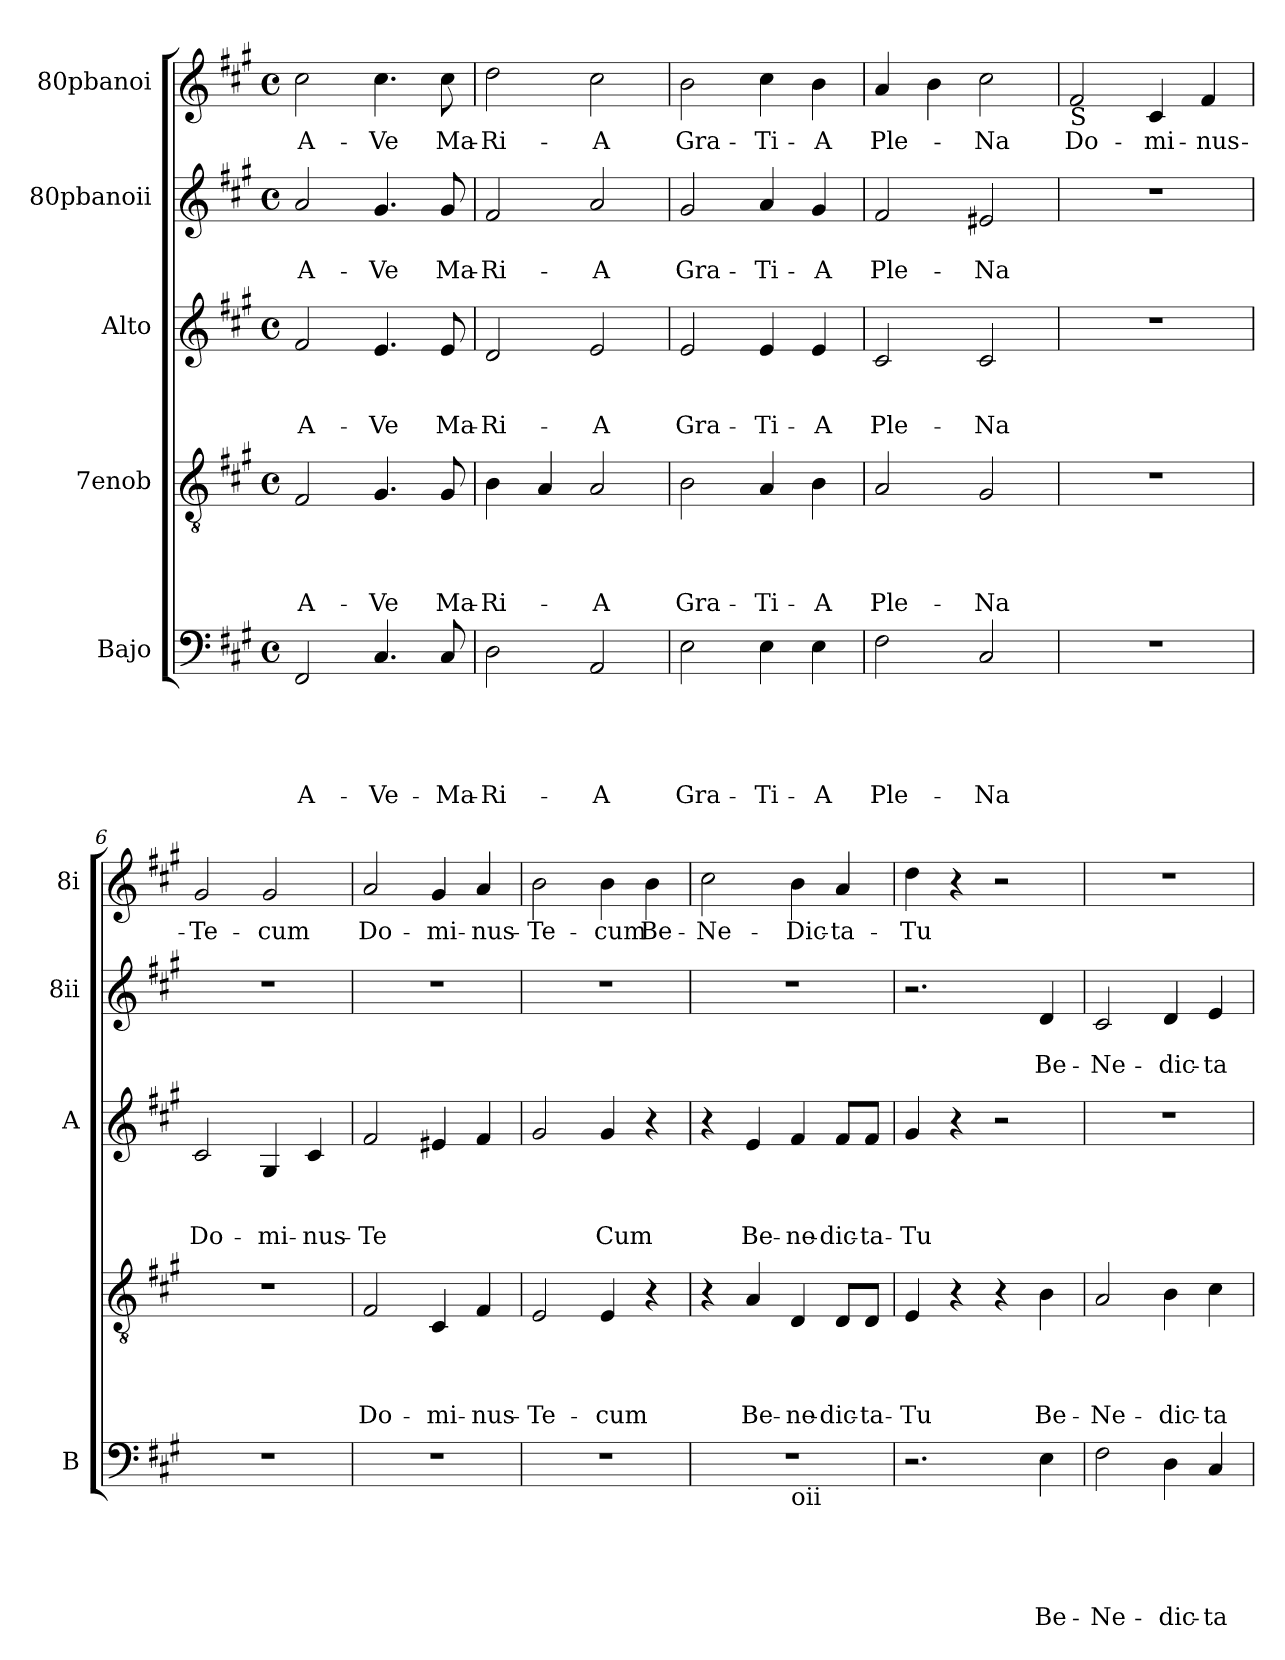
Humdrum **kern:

**kern	**text	**text	**text	**text	**text	**kern	**text	**text	**text	**text	**kern	**text	**text	**text	**kern	**text	**text	**kern	**text
*part5	*part5	*part5	*part5	*part5	*part5	*part4	*part4	*part4	*part4	*part4	*part3	*part3	*part3	*part3	*part2	*part2	*part2	*part1	*part1
*staff5	*staff5	*staff5	*staff5	*staff5	*staff5	*staff4	*staff4	*staff4	*staff4	*staff4	*staff3	*staff3	*staff3	*staff3	*staff2	*staff2	*staff2	*staff1	*staff1
*I"Bajo	*	*	*	*	*	*I"7enob	*	*	*	*	*I"Alto	*	*	*	*I"80pbanoii	*	*	*I"80pbanoi	*
*I'B	*	*	*	*	*	*	*	*	*	*	*I'A	*	*	*	*I'8ii	*	*	*I'8i	*
*clefF4	*	*	*	*	*	*clefGv2	*	*	*	*	*clefG2	*	*	*	*clefG2	*	*	*clefG2	*
*k[f#c#g#]	*	*	*	*	*	*k[f#c#g#]	*	*	*	*	*k[f#c#g#]	*	*	*	*k[f#c#g#]	*	*	*k[f#c#g#]	*
*A:	*	*	*	*	*	*A:	*	*	*	*	*A:	*	*	*	*A:	*	*	*A:	*
*M4/4	*	*	*	*	*	*M4/4	*	*	*	*	*M4/4	*	*	*	*M4/4	*	*	*M4/4	*
*met(c)	*	*	*	*	*	*met(c)	*	*	*	*	*met(c)	*	*	*	*met(c)	*	*	*met(c)	*
=1	=1	=1	=1	=1	=1	=1	=1	=1	=1	=1	=1	=1	=1	=1	=1	=1	=1	=1	=1
!	!	!	!	!	!LO:LY:b	!	!	!	!	!LO:LY:b	!	!	!	!LO:LY:b	!	!	!LO:LY:b	!	!LO:LY:b
2FF#/	.	.	.	.	A-	2F#/	.	.	.	A-	2f#/	.	.	A-	2a/	.	A-	2cc#\	A-
!	!	!	!	!	!LO:LY:b	!	!	!	!	!LO:LY:b	!	!	!	!LO:LY:b	!	!	!LO:LY:b	!	!LO:LY:b
4.C#/	.	.	.	.	-Ve-	4.G#/	.	.	.	-Ve	4.e/	.	.	-Ve	4.g#/	.	-Ve	4.cc#\	-Ve
!	!	!	!	!	!LO:LY:b	!	!	!	!	!LO:LY:b	!	!	!	!LO:LY:b	!	!	!LO:LY:b	!	!LO:LY:b
8C#/	.	.	.	.	-Ma-	8G#/	.	.	.	Ma-	8e/	.	.	Ma-	8g#/	.	Ma-	8cc#\	Ma-
=2	=2	=2	=2	=2	=2	=2	=2	=2	=2	=2	=2	=2	=2	=2	=2	=2	=2	=2	=2
!	!	!	!	!	!LO:LY:b	!	!	!	!	!LO:LY:b	!	!	!	!LO:LY:b	!	!	!LO:LY:b	!	!LO:LY:b
2D\	.	.	.	.	-Ri-	4B\	.	.	.	-Ri-	2d/	.	.	-Ri-	2f#/	.	-Ri-	2dd\	-Ri-
.	.	.	.	.	.	4A/	.	.	.	.	.	.	.	.	.	.	.	.	.
!	!	!	!	!	!LO:LY:b	!	!	!	!	!LO:LY:b	!	!	!	!LO:LY:b	!	!	!LO:LY:b	!	!LO:LY:b
2AA/	.	.	.	.	-A	2A/	.	.	.	-A	2e/	.	.	-A	2a/	.	-A	2cc#\	-A
=3	=3	=3	=3	=3	=3	=3	=3	=3	=3	=3	=3	=3	=3	=3	=3	=3	=3	=3	=3
!	!	!	!	!	!LO:LY:b	!	!	!	!	!LO:LY:b	!	!	!	!LO:LY:b	!	!	!LO:LY:b	!	!LO:LY:b
2E\	.	.	.	.	Gra-	2B\	.	.	.	Gra-	2e/	.	.	Gra-	2g#/	.	Gra-	2b\	Gra-
!	!	!	!	!	!LO:LY:b	!	!	!	!	!LO:LY:b	!	!	!	!LO:LY:b	!	!	!LO:LY:b	!	!LO:LY:b
4E\	.	.	.	.	-Ti-	4A/	.	.	.	-Ti-	4e/	.	.	-Ti-	4a/	.	-Ti-	4cc#\	-Ti-
!	!	!	!	!	!LO:LY:b	!	!	!	!	!LO:LY:b	!	!	!	!LO:LY:b	!	!	!LO:LY:b	!	!LO:LY:b
4E\	.	.	.	.	-A	4B\	.	.	.	-A	4e/	.	.	-A	4g#/	.	-A	4b\	-A
=4	=4	=4	=4	=4	=4	=4	=4	=4	=4	=4	=4	=4	=4	=4	=4	=4	=4	=4	=4
!	!	!	!	!	!LO:LY:b	!	!	!	!	!LO:LY:b	!	!	!	!LO:LY:b	!	!	!LO:LY:b	!	!LO:LY:b
2F#\	.	.	.	.	Ple-	2A/	.	.	.	Ple-	2c#/	.	.	Ple-	2f#/	.	Ple-	4a/	Ple-
.	.	.	.	.	.	.	.	.	.	.	.	.	.	.	.	.	.	4b\	.
!	!	!	!	!	!LO:LY:b	!	!	!	!	!LO:LY:b	!	!	!	!LO:LY:b	!	!	!LO:LY:b	!	!LO:LY:b
2C#/	.	.	.	.	-Na	2G#/	.	.	.	-Na	2c#/	.	.	-Na	2e#X/	.	-Na	2cc#\	-Na
!!LO:LB:g=z
=5	=5	=5	=5	=5	=5	=5	=5	=5	=5	=5	=5	=5	=5	=5	=5	=5	=5	=5	=5
!	!	!	!	!	!	!	!	!	!	!	!	!	!	!	!	!	!	!LO:TX:b:t=S	!
!	!	!	!	!	!	!	!	!	!	!	!	!	!	!	!	!	!	!	!LO:LY:b
1r	.	.	.	.	.	1r	.	.	.	.	1r	.	.	.	1r	.	.	2f#/	Do-
!	!	!	!	!	!	!	!	!	!	!	!	!	!	!	!	!	!	!	!LO:LY:b
.	.	.	.	.	.	.	.	.	.	.	.	.	.	.	.	.	.	4c#/	-mi-
!	!	!	!	!	!	!	!	!	!	!	!	!	!	!	!	!	!	!	!LO:LY:b:rj
.	.	.	.	.	.	.	.	.	.	.	.	.	.	.	.	.	.	4f#/	-nus-
=6	=6	=6	=6	=6	=6	=6	=6	=6	=6	=6	=6	=6	=6	=6	=6	=6	=6	=6	=6
!	!	!	!	!	!	!	!	!	!	!	!	!	!	!LO:LY:b	!	!	!	!	!LO:LY:b
1r	.	.	.	.	.	1r	.	.	.	.	2c#/	.	.	Do-	1r	.	.	2g#/	-Te-
!	!	!	!	!	!	!	!	!	!	!	!	!	!	!LO:LY:b	!	!	!	!	!LO:LY:b
.	.	.	.	.	.	.	.	.	.	.	4G#/	.	.	-mi-	.	.	.	2g#/	-cum
!	!	!	!	!	!	!	!	!	!	!	!	!	!	!LO:LY:b:rj	!	!	!	!	!
.	.	.	.	.	.	.	.	.	.	.	4c#/	.	.	-nus-	.	.	.	.	.
=7	=7	=7	=7	=7	=7	=7	=7	=7	=7	=7	=7	=7	=7	=7	=7	=7	=7	=7	=7
!	!	!	!	!	!	!	!	!	!	!LO:LY:b	!	!	!	!LO:LY:b	!	!	!	!	!LO:LY:b
1r	.	.	.	.	.	2F#/	.	.	.	Do-	2f#/	.	.	-Te	1r	.	.	2a/	Do-
!	!	!	!	!	!	!	!	!	!	!LO:LY:b	!	!	!	!	!	!	!	!	!LO:LY:b
.	.	.	.	.	.	4C#/	.	.	.	-mi-	4e#X/	.	.	.	.	.	.	4g#/	-mi-
!	!	!	!	!	!	!	!	!	!	!LO:LY:b:rj	!	!	!	!	!	!	!	!	!LO:LY:b:rj
.	.	.	.	.	.	4F#/	.	.	.	-nus-	4f#/	.	.	.	.	.	.	4a/	-nus-
=8	=8	=8	=8	=8	=8	=8	=8	=8	=8	=8	=8	=8	=8	=8	=8	=8	=8	=8	=8
!	!	!	!	!	!	!	!	!	!	!LO:LY:b	!	!	!	!	!	!	!	!	!LO:LY:b
1r	.	.	.	.	.	2E/	.	.	.	-Te-	2g#/	.	.	.	1r	.	.	2b\	-Te-
!	!	!	!	!	!	!	!	!	!	!LO:LY:b	!	!	!	!LO:LY:b	!	!	!	!	!LO:LY:b
.	.	.	.	.	.	4E/	.	.	.	-cum	4g#/	.	.	Cum	.	.	.	4b\	-cum
!	!	!	!	!	!	!	!	!	!	!	!	!	!	!	!	!	!	!	!LO:LY:b
.	.	.	.	.	.	4r	.	.	.	.	4r	.	.	.	.	.	.	4b\	Be-
=9	=9	=9	=9	=9	=9	=9	=9	=9	=9	=9	=9	=9	=9	=9	=9	=9	=9	=9	=9
!	!	!	!	!	!	!	!	!	!	!	!	!	!	!	!	!	!	!	!LO:LY:b
*^	*	*	*	*	*	*	*	*	*	*	*	*	*	*	*	*	*	*	*
1r	2ryy	.	.	.	.	.	4r	.	.	.	.	4r	.	.	.	1r	.	.	2cc#\	-Ne-
!	!	!	!	!	!	!	!	!	!	!	!LO:LY:b	!	!	!	!LO:LY:b	!	!	!	!	!
.	.	.	.	.	.	.	4A/	.	.	.	Be-	4e/	.	.	Be-	.	.	.	.	.
!	!LO:TX:b:t=oii	!	!	!	!	!	!	!	!	!	!	!	!	!	!	!	!	!	!	!
!	!	!	!	!	!	!	!	!	!	!	!LO:LY:b	!	!	!	!LO:LY:b	!	!	!	!	!LO:LY:b
.	2ryy	.	.	.	.	.	4D/	.	.	.	-ne-	4f#/	.	.	-ne-	.	.	.	4b\	-Dic-
!	!	!	!	!	!	!	!	!	!	!	!LO:LY:b	!	!	!	!LO:LY:b	!	!	!	!	!LO:LY:b:rj
.	.	.	.	.	.	.	8D/L	.	.	.	-dic-	8f#/L	.	.	-dic-	.	.	.	4a/	-ta-
!	!	!	!	!	!	!	!	!	!	!	!LO:LY:b:rj	!	!	!	!LO:LY:b:rj	!	!	!	!	!
.	.	.	.	.	.	.	8D/J	.	.	.	-ta-	8f#/J	.	.	-ta-	.	.	.	.	.
=10	=10	=10	=10	=10	=10	=10	=10	=10	=10	=10	=10	=10	=10	=10	=10	=10	=10	=10	=10	=10
!	!	!	!	!	!	!	!	!	!	!	!LO:LY:b	!	!	!	!LO:LY:b	!	!	!	!	!LO:LY:b
*v	*v	*	*	*	*	*	*	*	*	*	*	*	*	*	*	*	*	*	*	*
2.r	.	.	.	.	.	4E/	.	.	.	-Tu	4g#/	.	.	-Tu	2.r	.	.	4dd\	-Tu
.	.	.	.	.	.	4r	.	.	.	.	4r	.	.	.	.	.	.	4r	.
.	.	.	.	.	.	4r	.	.	.	.	2r	.	.	.	.	.	.	2r	.
!	!	!	!	!	!LO:LY:b	!	!	!	!	!LO:LY:b	!	!	!	!	!	!	!LO:LY:b	!	!
4E\	.	.	.	.	Be-	4B\	.	.	.	Be-	.	.	.	.	4d/	.	Be-	.	.
=11	=11	=11	=11	=11	=11	=11	=11	=11	=11	=11	=11	=11	=11	=11	=11	=11	=11	=11	=11
!	!	!	!	!	!LO:LY:b	!	!	!	!	!LO:LY:b	!	!	!	!	!	!	!LO:LY:b	!	!
2F#\	.	.	.	.	-Ne-	2A/	.	.	.	-Ne-	1r	.	.	.	2c#/	.	-Ne-	1r	.
!	!	!	!	!	!LO:LY:b	!	!	!	!	!LO:LY:b	!	!	!	!	!	!	!LO:LY:b	!	!
4D\	.	.	.	.	-dic-	4B\	.	.	.	-dic-	.	.	.	.	4d/	.	-dic-	.	.
!	!	!	!	!	!LO:LY:b:rj	!	!	!	!	!LO:LY:b:rj	!	!	!	!	!	!	!LO:LY:b:rj	!	!
4C#/	.	.	.	.	-ta-	4c#\	.	.	.	-ta-	.	.	.	.	4e/	.	-ta-	.	.
=	=	=	=	=	=	=	=	=	=	=	=	=	=	=	=	=	=	=	=
*-	*-	*-	*-	*-	*-	*-	*-	*-	*-	*-	*-	*-	*-	*-	*-	*-	*-	*-	*-
